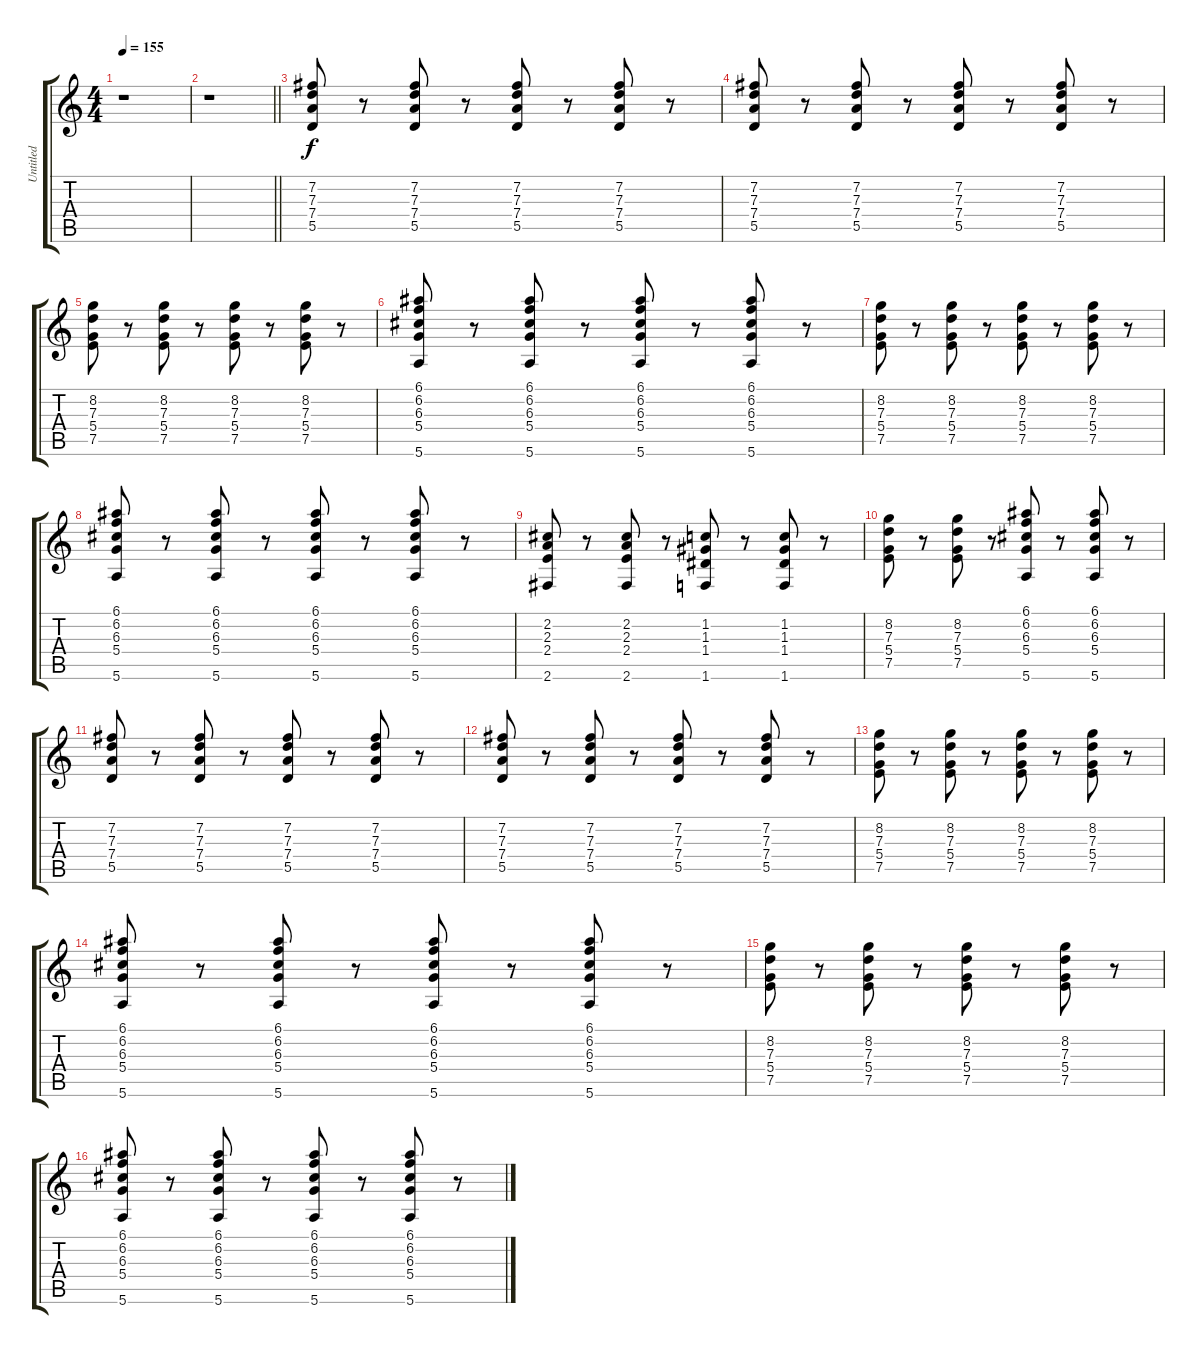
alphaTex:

\track ("Untitled" "Untitled") {instrument acousticguitarnylon}
\staff {score tabs}
\tuning (E4 B3 G3 D3 A2 E2) {hide}
\ts (4 4)
\tempo 155
\clef g2
\ks c
r.1{dy f instrument acousticguitarnylon} |
\barLineRight lightlight
r.1 |
(7.2 7.3 7.4 5.5).8 r.8 (7.2 7.3 7.4 5.5).8 r.8 (7.2 7.3 7.4 5.5).8 r.8 (7.2 7.3 7.4 5.5).8 r.8 |
(7.2 7.3 7.4 5.5).8 r.8 (7.2 7.3 7.4 5.5).8 r.8 (7.2 7.3 7.4 5.5).8 r.8 (7.2 7.3 7.4 5.5).8 r.8 |
(8.2 7.3 5.4 7.5).8 r.8 (8.2 7.3 5.4 7.5).8 r.8 (8.2 7.3 5.4 7.5).8 r.8 (8.2 7.3 5.4 7.5).8 r.8 |
(6.1 6.2 6.3 5.4 5.6).8 r.8 (6.1 6.2 6.3 5.4 5.6).8 r.8 (6.1 6.2 6.3 5.4 5.6).8 r.8 (6.1 6.2 6.3 5.4 5.6).8 r.8 |
(8.2 7.3 5.4 7.5).8 r.8 (8.2 7.3 5.4 7.5).8 r.8 (8.2 7.3 5.4 7.5).8 r.8 (8.2 7.3 5.4 7.5).8 r.8 |
(6.1 6.2 6.3 5.4 5.6).8 r.8 (6.1 6.2 6.3 5.4 5.6).8 r.8 (6.1 6.2 6.3 5.4 5.6).8 r.8 (6.1 6.2 6.3 5.4 5.6).8 r.8 |
(2.2 2.3 2.4 2.6).8 r.8 (2.2 2.3 2.4 2.6).8 r.8 (1.2 1.3 1.4 1.6).8 r.8 (1.2 1.3 1.4 1.6).8 r.8 |
(8.2 7.3 5.4 7.5).8 r.8 (8.2 7.3 5.4 7.5).8 r.8 (6.1 6.2 6.3 5.4 5.6).8 r.8 (6.1 6.2 6.3 5.4 5.6).8 r.8 |
(7.2 7.3 7.4 5.5).8 r.8 (7.2 7.3 7.4 5.5).8 r.8 (7.2 7.3 7.4 5.5).8 r.8 (7.2 7.3 7.4 5.5).8 r.8 |
(7.2 7.3 7.4 5.5).8 r.8 (7.2 7.3 7.4 5.5).8 r.8 (7.2 7.3 7.4 5.5).8 r.8 (7.2 7.3 7.4 5.5).8 r.8 |
(8.2 7.3 5.4 7.5).8 r.8 (8.2 7.3 5.4 7.5).8 r.8 (8.2 7.3 5.4 7.5).8 r.8 (8.2 7.3 5.4 7.5).8 r.8 |
(6.1 6.2 6.3 5.4 5.6).8 r.8 (6.1 6.2 6.3 5.4 5.6).8 r.8 (6.1 6.2 6.3 5.4 5.6).8 r.8 (6.1 6.2 6.3 5.4 5.6).8 r.8 |
(8.2 7.3 5.4 7.5).8 r.8 (8.2 7.3 5.4 7.5).8 r.8 (8.2 7.3 5.4 7.5).8 r.8 (8.2 7.3 5.4 7.5).8 r.8 |
(6.1 6.2 6.3 5.4 5.6).8 r.8 (6.1 6.2 6.3 5.4 5.6).8 r.8 (6.1 6.2 6.3 5.4 5.6).8 r.8 (6.1 6.2 6.3 5.4 5.6).8 r.8
